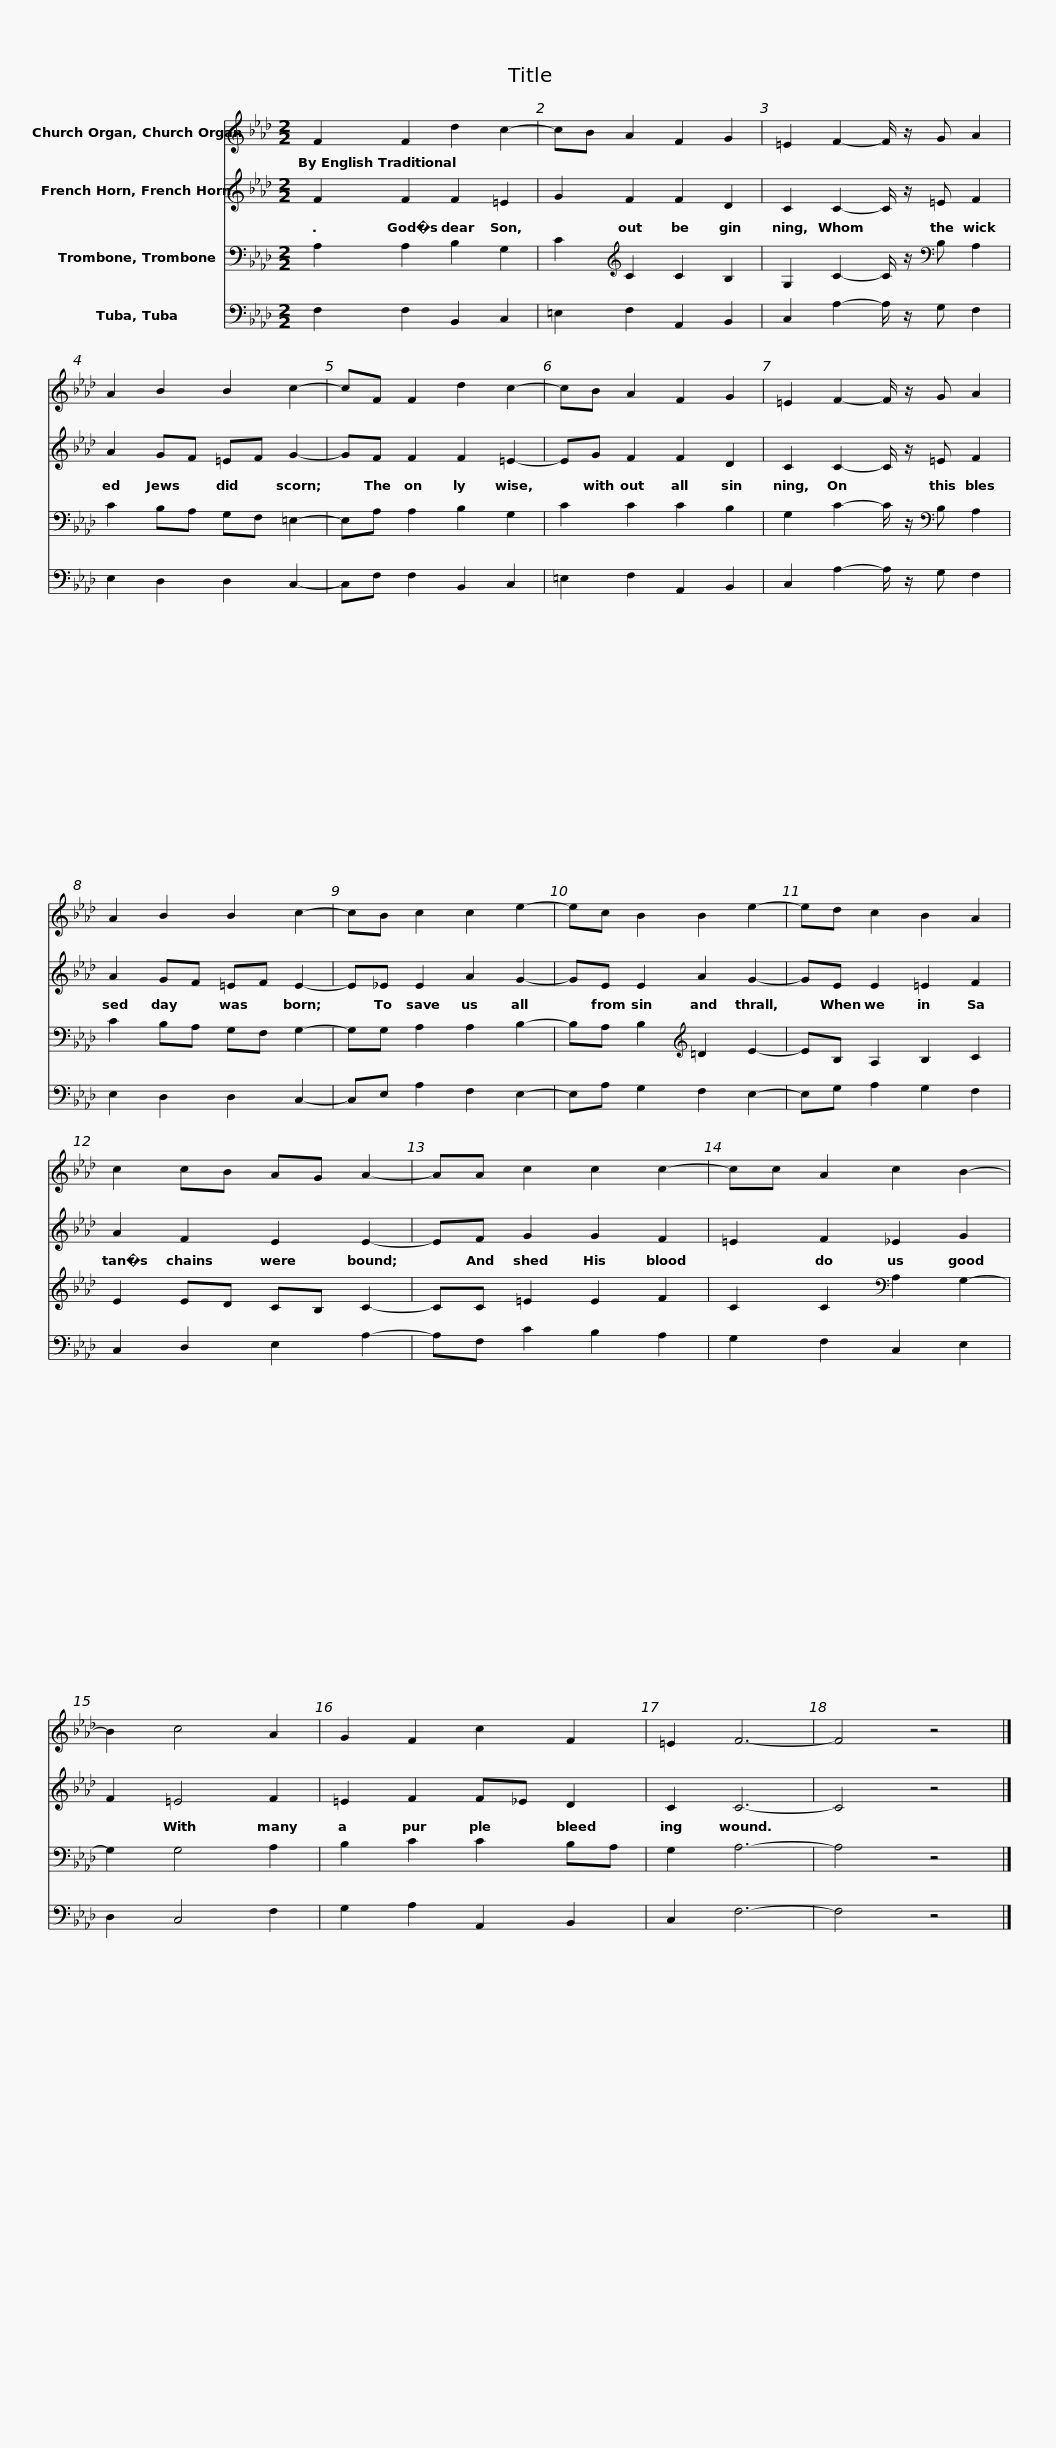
X:1
%%score 1 2 3 4
L:1/8
M:2/2
I:linebreak $
K:Ab
V:1 treble
V:2 treble
V:3 bass
V:4 bass
V:1
 F2 F2 d2 c2- | cB A2 F2 G2 |$ =E2 F2- F/ z/ G A2 | A2 B2 B2 c2- | cF F2 d2 c2- | %5
 cB A2 F2 G2 |$ =E2 F2- F/ z/ G A2 | A2 B2 B2 c2- | cB c2 c2 e2- | ec B2 B2 e2- |$ %10
 ed c2 B2 A2 | c2 cB AG A2- | AA c2 c2 c2- | cc A2 c2 B2- |$ B2 c4 A2 | %15
 G2 F2 c2 F2 | =E2 F6- | F4 z4 |] %18
V:2
 F2 F2 F2 =E2 | G2 F2 F2 D2 |$ C2 C2- C/ z/ =E F2 | A2 GF =EF G2- | GF F2 F2 =E2- | %5
 EG F2 F2 D2 |$ C2 C2- C/ z/ =E F2 | A2 GF =EF E2- | E_E E2 A2 G2- | GE E2 A2 G2- |$ %10
 GE E2 =E2 F2 | A2 F2 E2 E2- | EF G2 G2 F2 | =E2 F2 _E2 G2 |$ F2 =E4 F2 | %15
 =E2 F2 F_E D2 | C2 C6- | C4 z4 |] %18
V:3
 A,2 A,2 B,2 G,2 | C2[K:treble] C2 C2 B,2 |$ G,2 C2- C/ z/[K:bass] B, A,2 | C2 B,A, G,F, =E,2- | E,A, A,2 B,2 G,2 | %5
 C2 C2 C2 B,2 |$ G,2 C2- C/ z/[K:bass] B, A,2 | C2 B,A, G,F, G,2- | G,G, A,2 A,2 B,2- | B,A, B,2[K:treble] =D2 E2- |$ %10
 EB, A,2 B,2 C2 | E2 ED CB, C2- | CC =E2 E2 F2 | C2 C2[K:bass] A,2 G,2- |$ G,2 G,4 A,2 | %15
 B,2 C2 C2 B,A, | G,2 A,6- | A,4 z4 |] %18
V:4
 F,2 F,2 B,,2 C,2 | =E,2 F,2 A,,2 B,,2 |$ C,2 A,2- A,/ z/ G, F,2 | E,2 D,2 D,2 C,2- | C,F, F,2 B,,2 C,2 | %5
 =E,2 F,2 A,,2 B,,2 |$ C,2 A,2- A,/ z/ G, F,2 | E,2 D,2 D,2 C,2- | C,E, A,2 F,2 E,2- | E,A, G,2 F,2 E,2- |$ %10
 E,G, A,2 G,2 F,2 | C,2 D,2 E,2 A,2- | A,F, C2 B,2 A,2 | G,2 F,2 C,2 E,2 |$ D,2 C,4 F,2 | %15
 G,2 A,2 A,,2 B,,2 | C,2 F,6- | F,4 z4 |] %18
